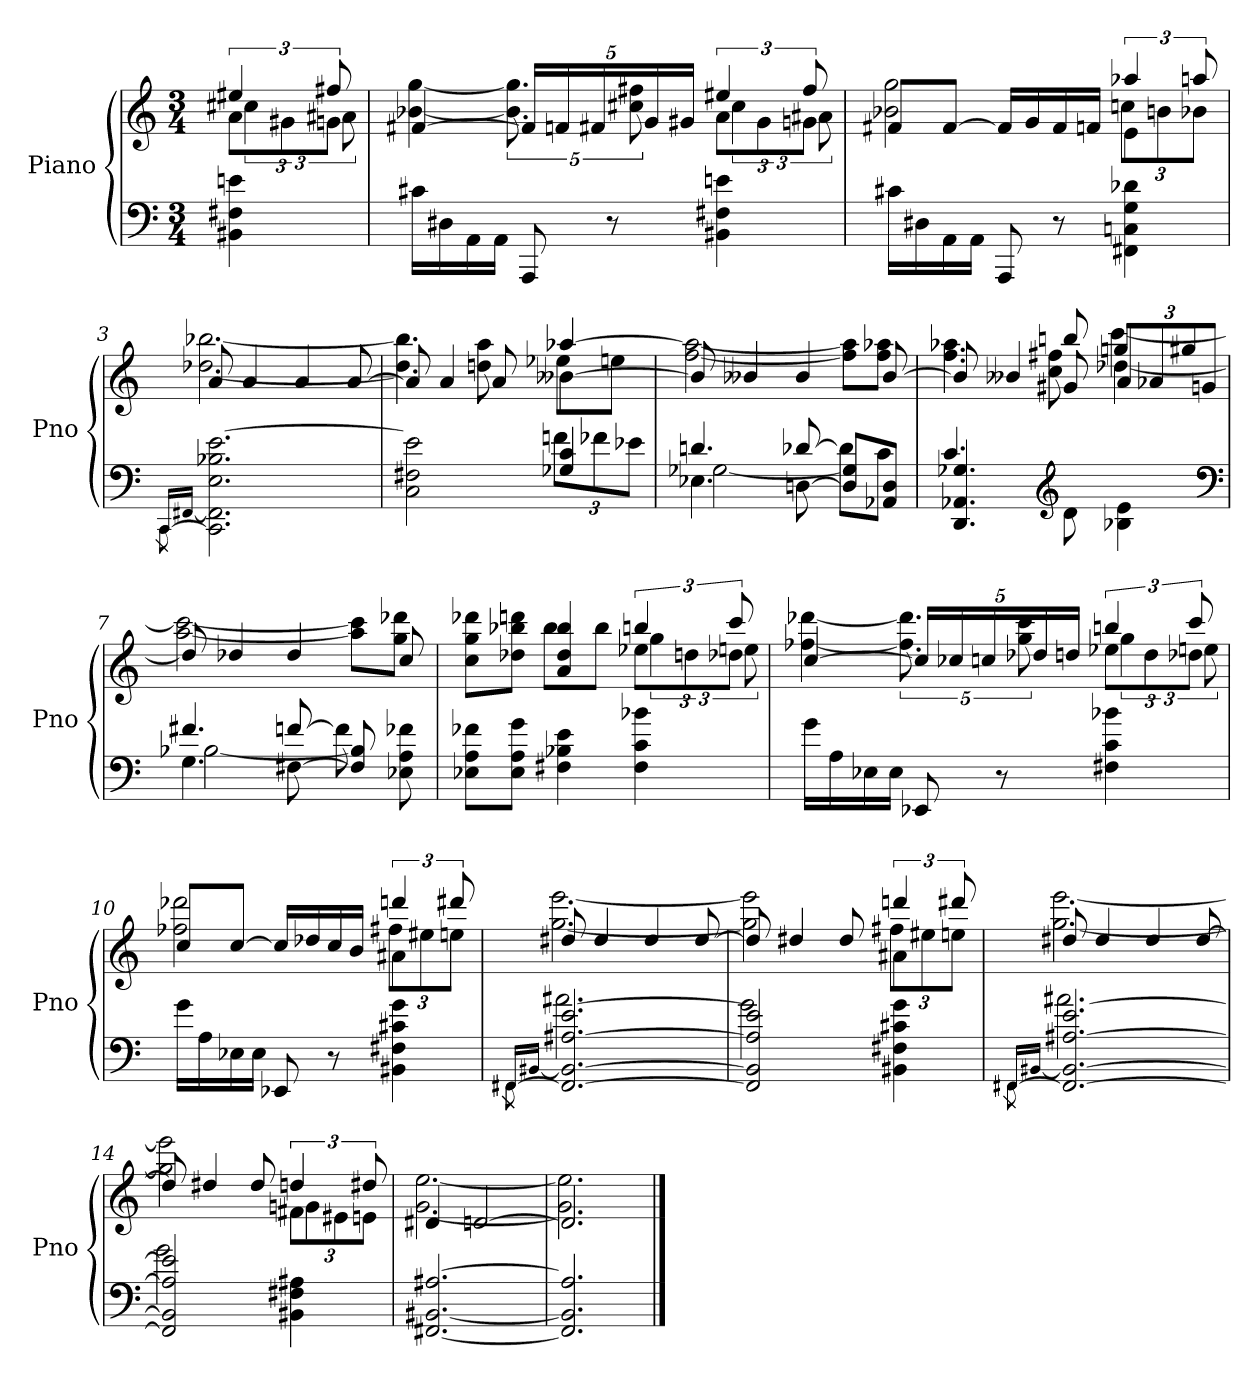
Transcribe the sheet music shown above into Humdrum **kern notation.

**kern	**kern
*part1	*part1
*staff2	*staff1
*I"Piano	*
*I'Pno	*
*clefF4	*clefG2
*k[]	*k[]
*M3/4	*M3/4
=	=
*	*^
*	*	*^
4BB#X 4F#X 4en	12a\L	6cc#X	6ee#X
.	12g#X	.	.
.	12gnJ	12a#X	12ff#X
=1	=1	=1	=1
16c#XLL	[4f#X	[4b-X [4gg	2ryy
16D#X	.	.	.
16AA	.	.	.
16AAJJ	.	.	.
8AAA	20f#LL]	10.b-] 10.gg]	.
.	20fn	.	.
.	20f#X	.	.
8r	.	.	.
.	20g	10cc#X 10ff#X	.
.	20g#XJJ	.	.
4BB#X 4F#X 4en	12a\L	6cc#	6ee#X
.	12g#	.	.
.	12gnJ	12a#X	12ff#
=2	=2	=2	=2
16c#XLL	8f#XL	2b-X 2gg	2ryy
16D#X	.	.	.
16AA	[8f#J	.	.
16AAJJ	.	.	.
8AAA	16f#LL]	.	.
.	16g	.	.
8r	16f#	.	.
.	16fnJJ	.	.
4FF#X 4Cn 4G 4d-X	4e\	12ccnL	6aa-X
.	.	12bn	.
.	.	12b-XJ	12aan
*	*v	*v	*v
=3	=3
*^	*
.	16qCCLL	.
[8qCC\	[16qFF#XJJ	.
*	*	*^
2.CC] 2.FF#] 2.E 2.B-X [2.e	2.ryy	8a	[2.dd-X [2.bb-X
.	.	4a	.
.	.	4a	.
.	.	[8a	.
=4	=4	=4	=4
*	*	*	*^
2C 2F#X 2e]	2ryy	8a]	4.dd-] 4.bb-]	2ryy
.	.	4a	.	.
.	.	8a	8ddn 8aa	.
4G-X 4c	12fnL	[4b--X\	8ee-XL	[4aa-X
.	12f-X	.	.	.
.	.	.	8eenJ	.
.	12e-XJ	.	.	.
*	*	*	*v	*v
=5	=5	=5	=5
*	*^	*	*
4.E-X\	[2G-X	4.dn	8b--]	[2ff 2aa-_
.	.	.	4b--X	.
[8Dn\	.	[8d-X	4b--	.
8D] 8G-]L	8d-L]	4ryy	.	8ff] 8aa-]L
8AA-X 8DJ	8cJ	.	[8b--	8ff 8aa-XJ
*	*v	*v	*	*
=6	=6	=6	=6
*	*	*^	*^
4.DD 4.AA-X 4.G-X	4.c/	8b--]	4.ff 4.aa-X	4.ryy	2ryy
.	.	4b--X	.	.	.
*clefG2	*	*	*	*	*
8d\	4.ryy	8g#X/	8cc 8ff#X	8bbn	.
4B-X\ 4e\	.	12a/L	[4dd-X\	8ggnL	[4ccc
.	.	12a-X/	.	.	.
.	.	.	.	8gg#XJ	.
.	.	12gn/J	.	.	.
*v	*v	*	*	*	*
*	*v	*v	*v	*v
*clefF4	*
=7	=7
*^	*^
*	*^	*	*
4.G\	[2B-X	4.f#X	8dd-]	[2aa 2ccc_
.	.	.	4dd-X	.
[8F#X\	.	[8fn	4dd-	.
8F#] 8B-]	8f]	4ryy	.	8aa] 8ccc]L
8E-X 8A 8f-X	8ryy	.	8cc	8gg 8ddd-XJ
*v	*v	*v	*	*
=8	=8	=8
*	*	*^
8E-X 8A 8f-XL	8cc 8gg 8ddd-XL	4ryy	2ryy
8E- 8A 8gJ	8dd-X 8bb-X 8dddnJ	.	.
4F#X 4B-X 4e	4a 4dd- 4bb-	8bb-L	.
.	.	8bb-J	.
4F# 4c 4b-X	12ee-X\L	6gg	6bbn
.	12ddn	.	.
.	12dd-XJ	12een	12ccc
=9	=9	=9	=9
16gLL	[4cc	[4ff-X [4ddd-X	2ryy
16A	.	.	.
16E-X	.	.	.
16E-JJ	.	.	.
8EE-X	20ccLL]	10.ff-] 10.ddd-]	.
.	20cc-X	.	.
.	20ccn	.	.
8r	.	.	.
.	20dd-X	10gg 10ccc	.
.	20ddnJJ	.	.
4F#X 4c 4b-X	12ee-X\L	6gg	6bbn
.	12dd	.	.
.	12dd-XJ	12een	12ccc
=10	=10	=10	=10
16gLL	8ccL	2ff-X 2ddd-X	2ryy
16A	.	.	.
16E-X	[8ccJ	.	.
16E-JJ	.	.	.
8EE-X	16ccLL]	.	.
.	16dd-X	.	.
8r	16cc	.	.
.	16bJJ	.	.
4BB#X 4F#X 4c#X 4g	4a#X\	12ff#XL	6dddn
.	.	12ee#X	.
.	.	12eenJ	12ddd#X
*	*v	*v	*v
=11	=11
*^	*
.	16qFF#XLL	.
[8qFF#X\	[16qBB#XJJ	.
*	*	*^
2.FF#_ 2.BB#_ [2.A#X [2.e	2.a#X	8dd#X	[2.gg [2.eee
.	.	4dd#	.
.	.	4dd#	.
.	.	[8dd#	.
=12	=12	=12	=12
*	*	*	*^
2FF#] 2BB#] 2A#] 2e]	2g	8dd#]	2gg] 2eee]	2ryy
.	.	4dd#X	.	.
.	.	8dd#	.	.
4BB#X 4F#X 4c#X 4g	4ryy	4a#X\	12ff#XL	6dddn
.	.	.	12ee#X	.
.	.	.	12eenJ	12ddd#X
*	*	*v	*v	*v
=13	=13	=13
.	16qFF#XLL	.
[8qFF#X\	[16qBB#XJJ	.
*	*	*^
2.FF#_ 2.BB#_ [2.A#X [2.e	2.a#X	8dd#X	[2.gg [2.eee
.	.	4dd#	.
.	.	4dd#	.
.	.	[8dd#	.
=14	=14	=14	=14
*	*	*	*^
2FF#] 2BB#] 2A#] 2e]	2g	8dd#]	2gg] 2eee]	2ryy
.	.	4dd#X	.	.
.	.	8dd#	.	.
4BB#X 4F#X 4A#X	4ryy	12f#X\L	4gn	6ddn
.	.	12e#X	.	.
.	.	12enJ	.	12dd#X
*v	*v	*	*	*
*	*	*v	*v
=15	=15	=15
[2.FF#X [2.BB#X [2.A#X	4d#X	[2.g [2.ee
.	[2dn	.
=16	=16	=16
2.FF#] 2.BB#] 2.A#]	2.d]	2.g] 2.ee]
*	*v	*v
==	==
*-	*-
